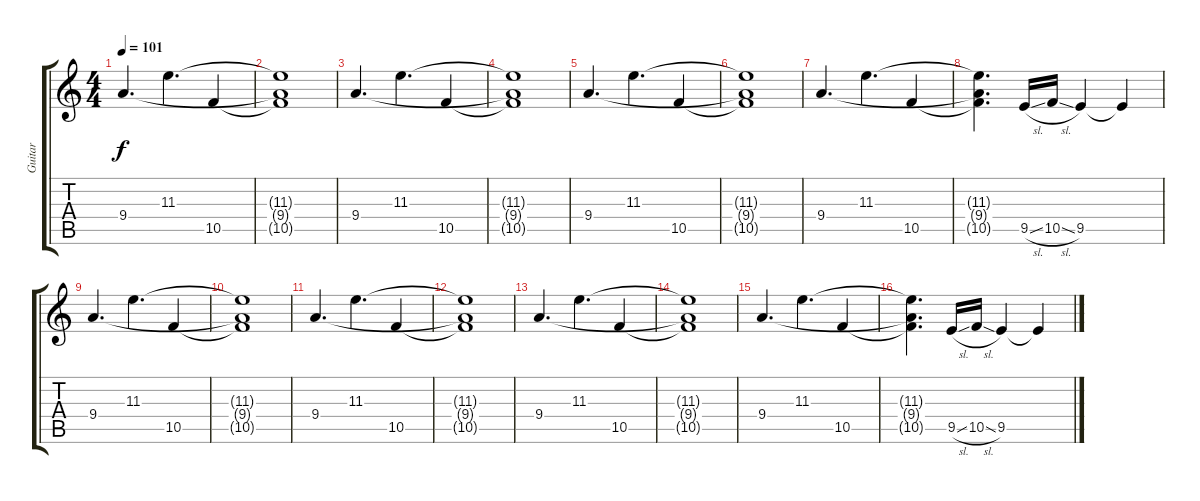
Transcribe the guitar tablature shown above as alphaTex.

\track ("Guitar" "Guitar") {instrument electricguitarclean}
\staff {score tabs}
\tuning (D4 A3 F3 C3 G2 C2) {hide}
\ts (4 4)
\tempo 101
\clef g2
\ks c
9.4.4{d dy f} 11.3.4{d} 10.5.4 |
(11.3{t} 9.4{t} 10.5{t}).1 |
9.4.4{d} 11.3.4{d} 10.5.4 |
(11.3{t} 9.4{t} 10.5{t}).1 |
9.4.4{d} 11.3.4{d} 10.5.4 |
(11.3{t} 9.4{t} 10.5{t}).1 |
9.4.4{d} 11.3.4{d} 10.5.4 |
(11.3{t} 9.4{t} 10.5{t}).4{d} 9.5{sl}.16 10.5{sl}.16 9.5.4 9.5{t}.4 |
9.4.4{d} 11.3.4{d} 10.5.4 |
(11.3{t} 9.4{t} 10.5{t}).1 |
9.4.4{d} 11.3.4{d} 10.5.4 |
(11.3{t} 9.4{t} 10.5{t}).1 |
9.4.4{d} 11.3.4{d} 10.5.4 |
(11.3{t} 9.4{t} 10.5{t}).1 |
9.4.4{d} 11.3.4{d} 10.5.4 |
(11.3{t} 9.4{t} 10.5{t}).4{d} 9.5{sl}.16 10.5{sl}.16 9.5.4 9.5{t}.4
